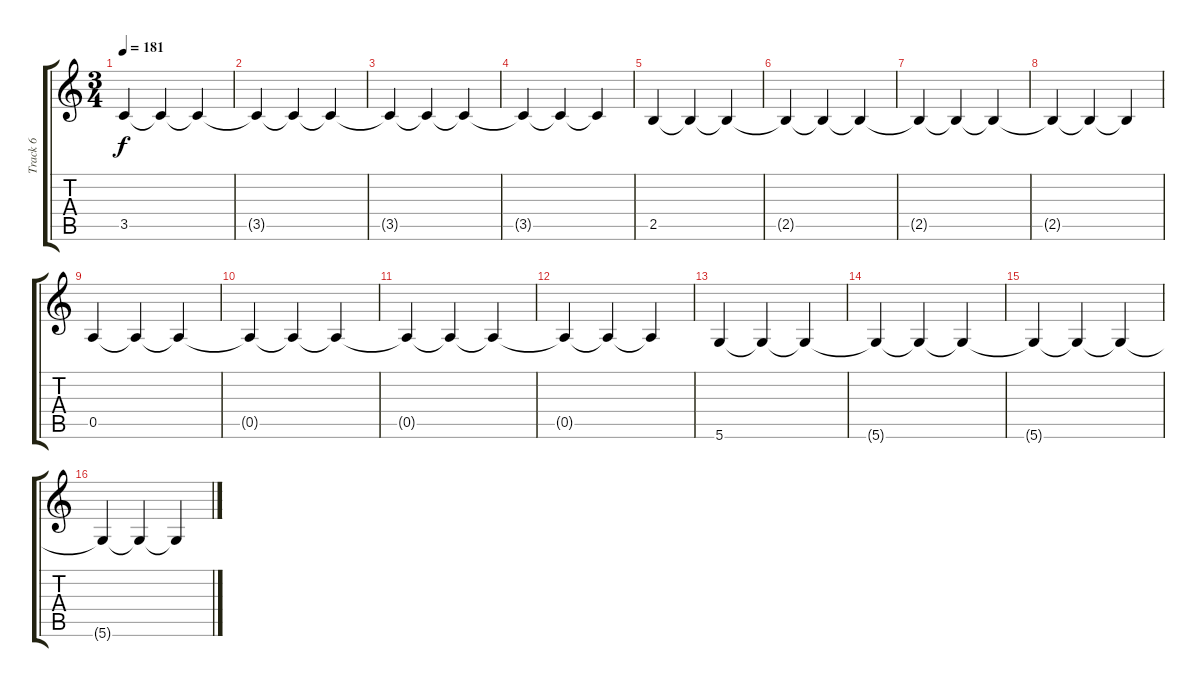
\track ("Track 6" "Track 6") {instrument electricbassfinger}
\staff {score tabs}
\tuning (E4 B3 G3 D3 A2 D2) {hide}
\ts (3 4)
\tempo 181
\clef g2
\ks c
3.5.4{dy f} 3.5{t}.4 3.5{t}.4 |
3.5{t}.4 3.5{t}.4 3.5{t}.4 |
3.5{t}.4 3.5{t}.4 3.5{t}.4 |
3.5{t}.4 3.5{t}.4 3.5{t}.4 |
2.5.4 2.5{t}.4 2.5{t}.4 |
2.5{t}.4 2.5{t}.4 2.5{t}.4 |
2.5{t}.4 2.5{t}.4 2.5{t}.4 |
2.5{t}.4 2.5{t}.4 2.5{t}.4 |
0.5.4 0.5{t}.4 0.5{t}.4 |
0.5{t}.4 0.5{t}.4 0.5{t}.4 |
0.5{t}.4 0.5{t}.4 0.5{t}.4 |
0.5{t}.4 0.5{t}.4 0.5{t}.4 |
5.6.4 5.6{t}.4 5.6{t}.4 |
5.6{t}.4 5.6{t}.4 5.6{t}.4 |
5.6{t}.4 5.6{t}.4 5.6{t}.4 |
5.6{t}.4 5.6{t}.4 5.6{t}.4
